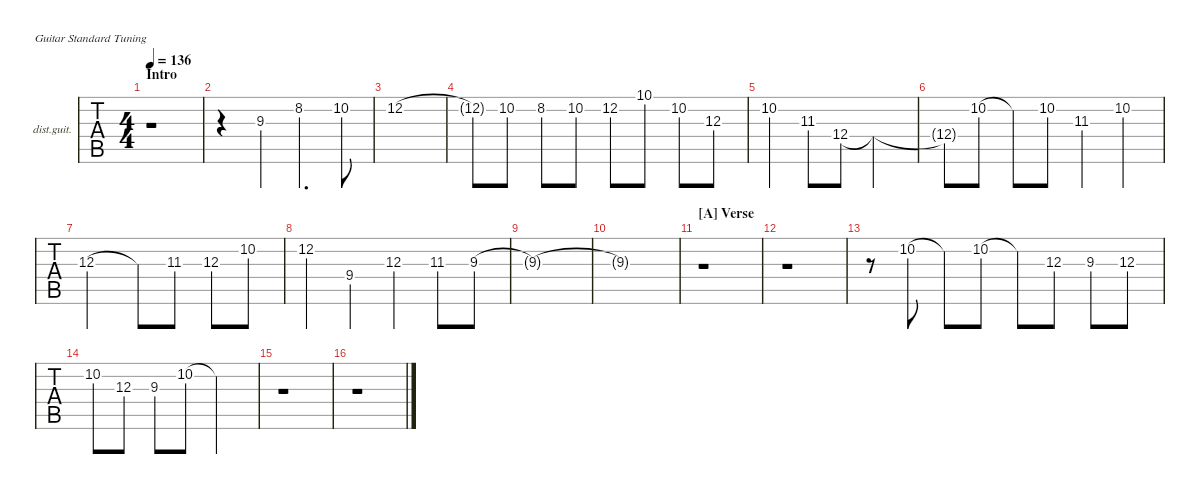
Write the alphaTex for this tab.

\defaultSystemsLayout 4
\hideDynamics
\bracketExtendMode nobrackets
\firstSystemTrackNameOrientation horizontal
\track ("Distortion Guitar" "dist.guit.") {instrument distortionguitar}
\staff {tabs}
\tuning (E4 B3 G3 D3 A2 E2)
\ts (4 4)
\section ("" "Intro")
\tempo 136
\clef g2
\ks c
r.1{dy mf instrument distortionguitar} |
r.4 9.3.4 8.2.4{d} 10.2.8 |
12.2.1 |
12.2{t}.8 10.2.8 8.2.8 10.2.8 12.2.8 10.1.8 10.2.8 12.3.8 |
10.2.4 11.3{acc #}.8 12.4.8 12.4{t}.2 |
12.4{t}.8 10.2.8 10.2{t}.8 10.2.8 11.3{acc #}.4 10.2.4 |
12.3.2 12.3{t}.8 11.3{acc #}.8 12.3.8 10.2.8 |
12.2.4 9.4.4 12.3.4 11.3{acc #}.8 9.3.8 |
9.3{t}.1 |
9.3{t}.1 |
\section ("A" "Verse")
r.1 |
r.1 |
r.8 10.2.8 10.2{t}.8 10.2.8 10.2{t}.8 12.3.8 9.3.8 12.3.8 |
10.2.8 12.3.8 9.3.8 10.2.8 10.2{t}.2 |
r.1 |
r.1
